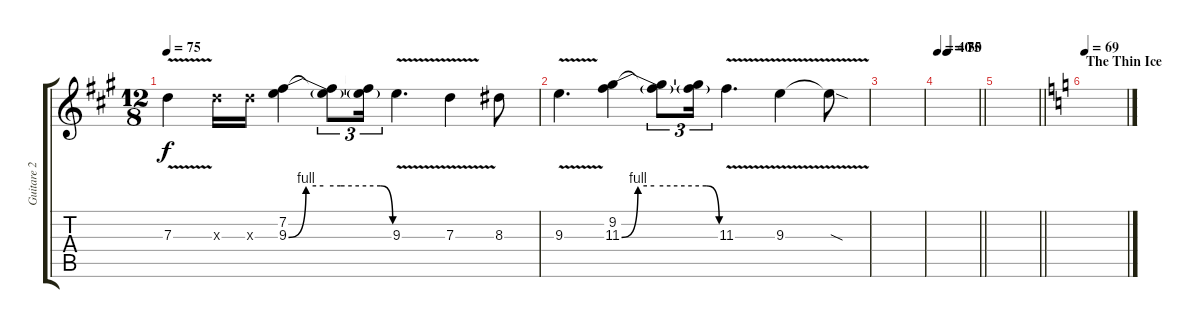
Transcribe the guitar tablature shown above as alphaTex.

\track ("Guitare 2" "Guitare 2") {instrument distortionguitar}
\staff {score tabs}
\tuning (E4 B3 G3 D3 A2 E2) {hide}
\ts (12 8)
\tempo 75
\clef g2
\ks a
7.3{v}.4{dy f} 7.3{x}.16 7.3{x}.16 (7.2 9.3{be (custom 0 0 10 4 20 4 30 4 53 4 60 0)}).4 (7.2{t} 9.3{t}).8{tu (3 2)} (7.2{t} 9.3{t}).16{tu (3 2)} 9.3{v}.4{d} 7.3{v}.4 8.3.8 |
9.3{v}.4{d} (9.2 11.3{be (custom 0 0 10 4 20 4 30 4 52 4 60 0)}).4 (9.2{t} 11.3{t}).8{tu (3 2)} (9.2{t} 11.3{t}).16{tu (3 2)} 11.3{v}.4{d} 9.3{v}.4 9.3{sod t}.8 |
|
\tempo 40
\tempo (75 0.22916666666666666)
\tempo (30 0.25)
\barLineRight lightlight
|
\barLineRight lightlight
|
\section ("" "The Thin Ice")
\tempo 110
\tempo 69
\ks c
